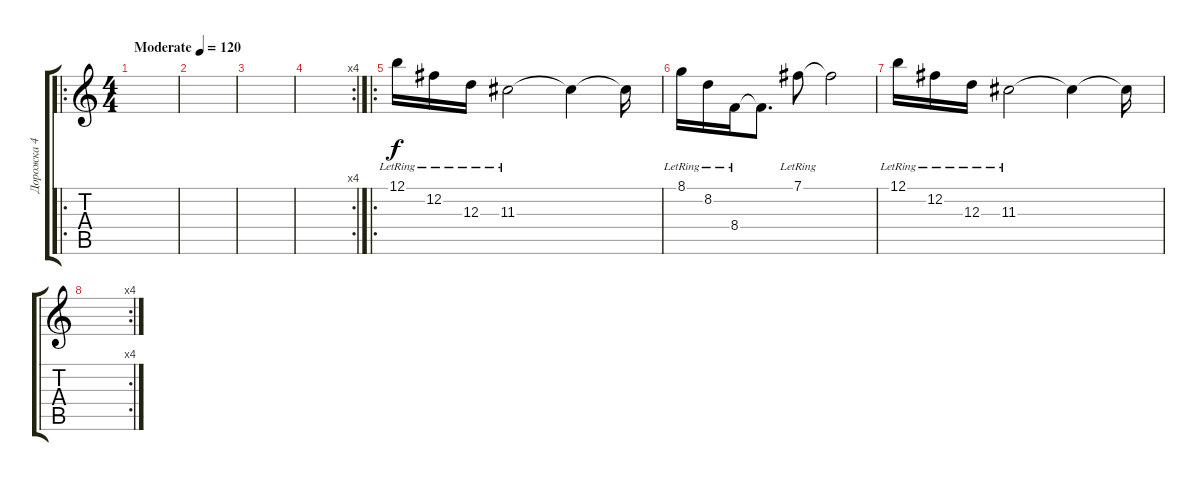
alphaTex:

\track ("Дорожка 4" "Дорожка 4") {instrument acousticguitarsteel}
\staff {score tabs}
\tuning (B3 Gb3 D3 A2 E2 B1) {hide}
\ro
\ts (4 4)
\tempo (120 "Moderate")
\clef g2
\ks c
|
|
|
\rc 4
|
\ro
12.1{lr}.16 12.2{lr}.16 12.3{lr}.16 11.3{lr}.2 11.3{t}.4 11.3{t}.16 |
8.1{lr}.16 8.2{lr}.16 8.4{lr}.16 8.4{t}.8{d} 7.1{lr}.8 7.1{t}.2 |
12.1{lr}.16 12.2{lr}.16 12.3{lr}.16 11.3{lr}.2 11.3{t}.4 11.3{t}.16 |
\rc 4
